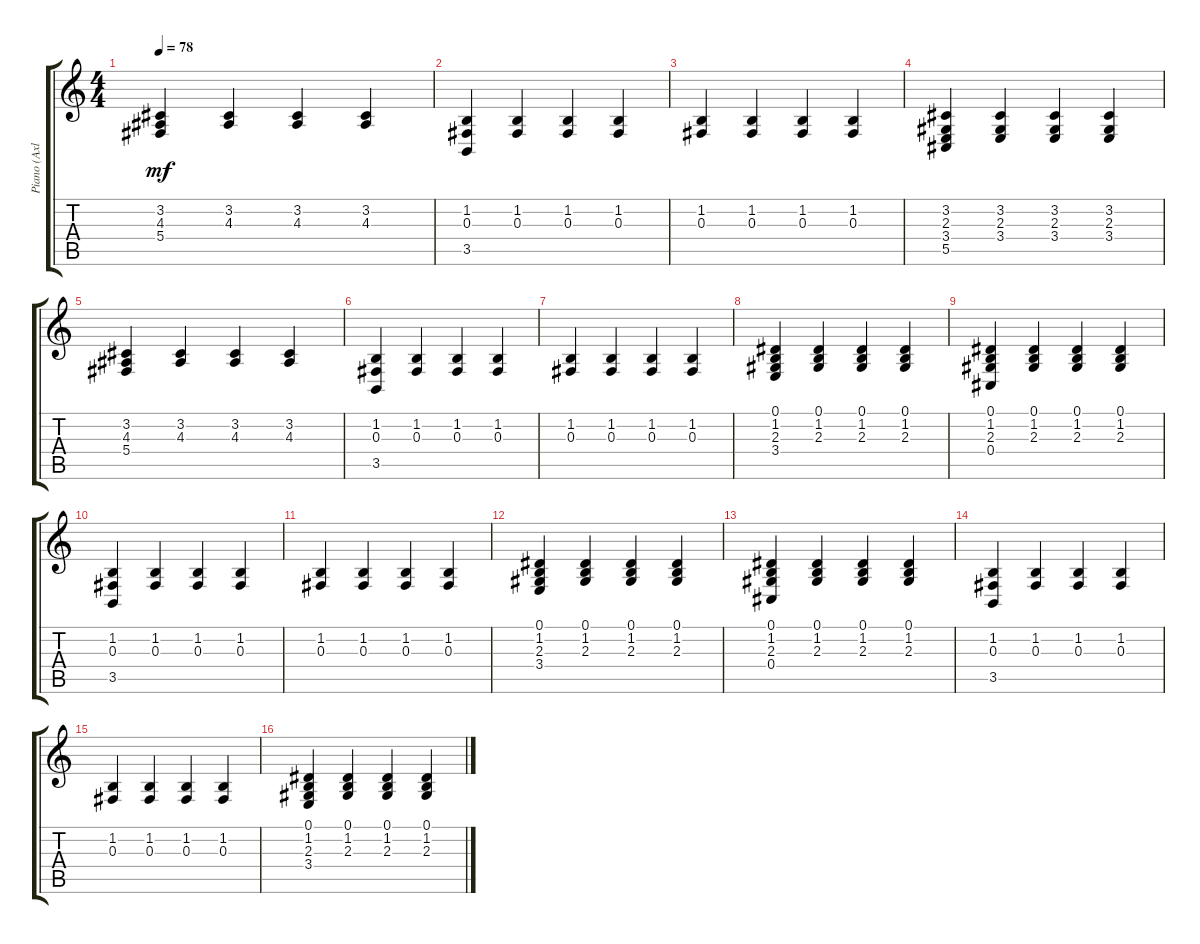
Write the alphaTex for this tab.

\track ("Piano (Axl)" "Piano (Axl") {instrument brightacousticpiano}
\staff {score tabs}
\tuning (Eb4 Bb3 Gb3 Db3 Ab2 Eb2) {hide}
\ts (4 4)
\tempo 78
\clef g2
\ks c
(3.2 4.3 5.4).4{dy mf} (3.2 4.3).4 (3.2 4.3).4 (3.2 4.3).4 |
(1.2 0.3 3.5).4 (1.2 0.3).4 (1.2 0.3).4 (1.2 0.3).4 |
(1.2 0.3).4 (1.2 0.3).4 (1.2 0.3).4 (1.2 0.3).4 |
(3.2 2.3 3.4 5.5).4 (3.2 2.3 3.4).4 (3.2 2.3 3.4).4 (3.2 2.3 3.4).4 |
(3.2 4.3 5.4).4 (3.2 4.3).4 (3.2 4.3).4 (3.2 4.3).4 |
(1.2 0.3 3.5).4 (1.2 0.3).4 (1.2 0.3).4 (1.2 0.3).4 |
(1.2 0.3).4 (1.2 0.3).4 (1.2 0.3).4 (1.2 0.3).4 |
(0.1 1.2 2.3 3.4).4 (0.1 1.2 2.3).4 (0.1 1.2 2.3).4 (0.1 1.2 2.3).4 |
(0.1 1.2 2.3 0.4).4 (0.1 1.2 2.3).4 (0.1 1.2 2.3).4 (0.1 1.2 2.3).4 |
(1.2 0.3 3.5).4 (1.2 0.3).4 (1.2 0.3).4 (1.2 0.3).4 |
(1.2 0.3).4 (1.2 0.3).4 (1.2 0.3).4 (1.2 0.3).4 |
(0.1 1.2 2.3 3.4).4 (0.1 1.2 2.3).4 (0.1 1.2 2.3).4 (0.1 1.2 2.3).4 |
(0.1 1.2 2.3 0.4).4 (0.1 1.2 2.3).4 (0.1 1.2 2.3).4 (0.1 1.2 2.3).4 |
(1.2 0.3 3.5).4 (1.2 0.3).4 (1.2 0.3).4 (1.2 0.3).4 |
(1.2 0.3).4 (1.2 0.3).4 (1.2 0.3).4 (1.2 0.3).4 |
(0.1 1.2 2.3 3.4).4 (0.1 1.2 2.3).4 (0.1 1.2 2.3).4 (0.1 1.2 2.3).4
